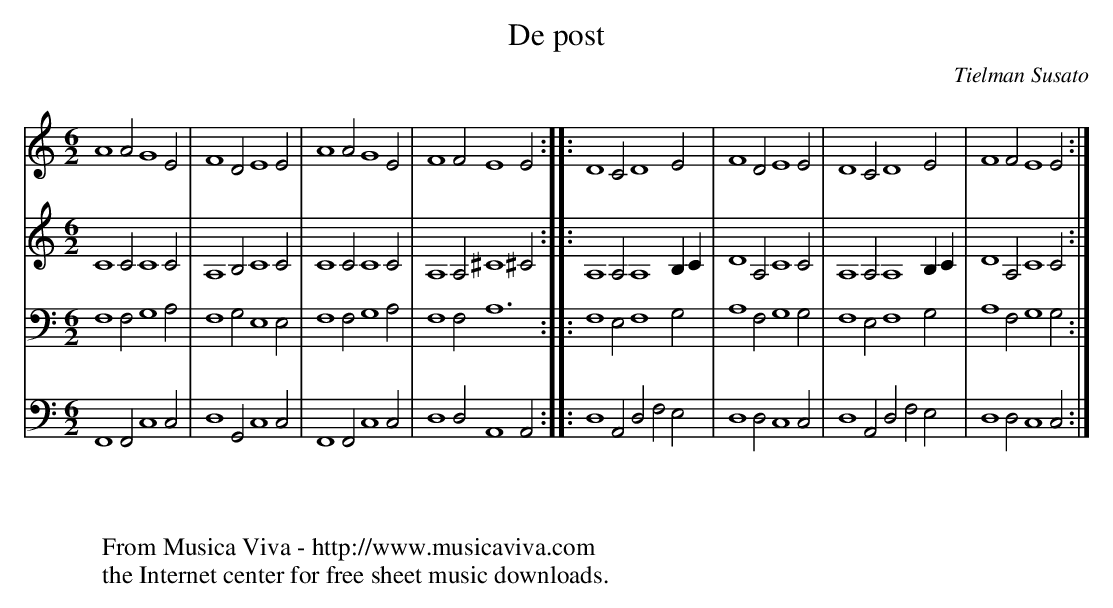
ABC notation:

X:1
T:De post
C:Tielman Susato
M:6/2
L:1/2
K:C
V:1
A2AG2E|F2DE2E|A2AG2E|F2FE2E::D2CD2E|F2DE2E|D2CD2E|F2FE2E:|
V:2
C2CC2C|A,2B,C2C|C2CC2C|A,2A,^C2^C::A,2A,A,2B,/C/|D2A,C2C|A,2A,A,2B,/C/|D2A,C2C:|
V:3
F,2F,G,2A,|F,2G,E,2E,|F,2F,G,2A,|F,2F,A,3::F,2E,F,2G,|A,2F,G,2G,|F,2E,F,2G,|A,2F,G,2G,:|
V:4
F,,2F,,C,2C,|D,2G,,C,2C,|F,,2F,,C,2C,|D,2D,A,,2A,,::D,2A,,D,F,E,|D,2D,C,2C,|D,2A,,D,F,E,|D,2D,C,2C,:|
W:
W:
W:  From Musica Viva - http://www.musicaviva.com
W:  the Internet center for free sheet music downloads.
